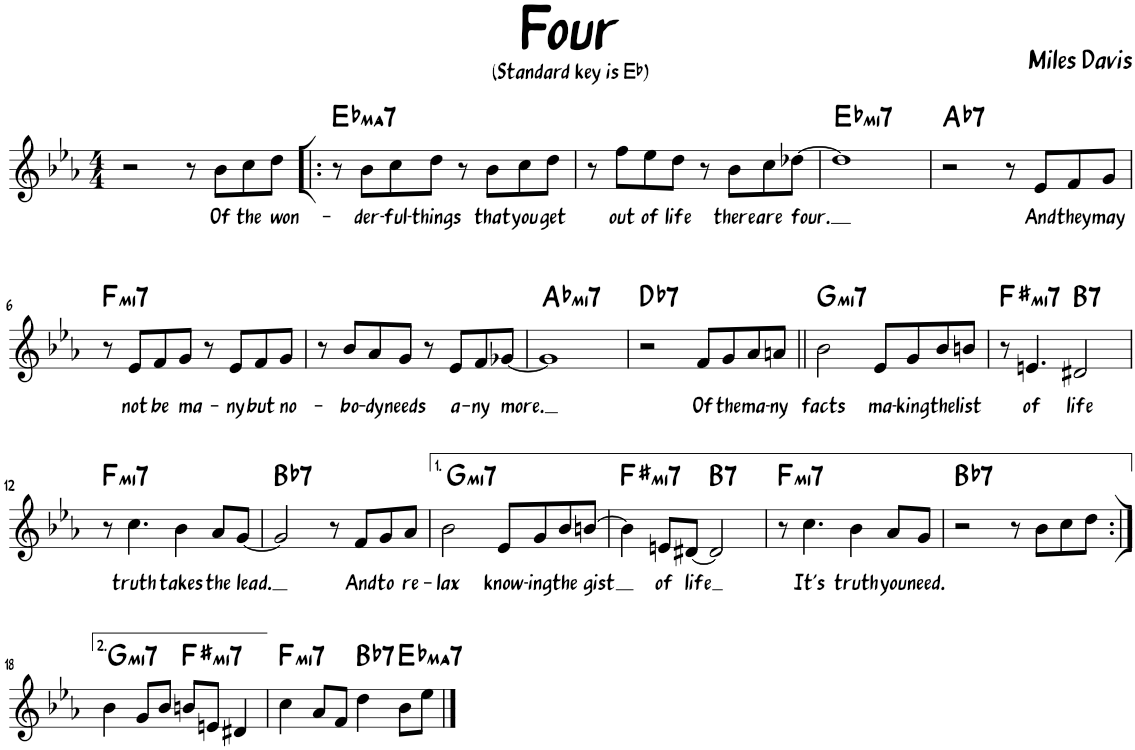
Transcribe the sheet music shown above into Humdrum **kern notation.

**kern	**text	**harte
*part1	*part1	*part1
*staff1	*staff1	*
*I"Piano	*	*
*I'Pno.	*	*
*clefG2	*	*
*k[b-e-a-]	*	*
*M4/4	*	*
=1	=1	=1
2r	.	.
8r	.	.
!	!LO:LY:b	!
8b-\L	Of	.
!	!LO:LY:b	!
8cc\	the	.
!	!LO:LY:b	!
8dd\J	won-	.
=2!|:	=2!|:	=2!|:
!	!	!LO:H:kt=ma7
8r	.	Eb:maj7
!	!LO:LY:b	!
8b-\L	-der-	.
!	!LO:LY:b	!
8cc\	-ful-	.
!	!LO:LY:b	!
8dd\J	-things	.
8r	.	.
!	!LO:LY:b	!
8b-\L	that	.
!	!LO:LY:b	!
8cc\	you	.
!	!LO:LY:b	!
8dd\J	get	.
=3	=3	=3
8r	.	.
!	!LO:LY:b	!
8ff\L	out	.
!	!LO:LY:b	!
8ee-\	of	.
!	!LO:LY:b	!
8dd\J	life	.
8r	.	.
!	!LO:LY:b	!
8b-\L	there	.
!	!LO:LY:b	!
8cc\	are	.
!	!LO:LY:b	!
[8dd-X\J	four.	.
=4	=4	=4
!	!	!LO:H:kt=mi7
1dd-]	.	Eb:min7
=5	=5	=5
!	!	!LO:H:kt=7
2r	.	Ab:7
8r	.	.
!	!LO:LY:b	!
8e-/L	And	.
!	!LO:LY:b	!
8f/	they	.
!	!LO:LY:b	!
8g/J	may	.
!!LO:LB:g=z
=6	=6	=6
!	!	!LO:H:kt=mi7
8r	.	F:min7
!	!LO:LY:b	!
8e-/L	not	.
!	!LO:LY:b	!
8f/	be	.
!	!LO:LY:b	!
8g/J	ma-	.
8r	.	.
!	!LO:LY:b	!
8e-/L	-ny	.
!	!LO:LY:b	!
8f/	but	.
!	!LO:LY:b	!
8g/J	no-	.
=7	=7	=7
8r	.	.
!	!LO:LY:b	!
8b-/L	-bo-	.
!	!LO:LY:b	!
8a-/	-dy	.
!	!LO:LY:b	!
8g/J	needs	.
8r	.	.
!	!LO:LY:b	!
8e-/L	a-	.
!	!LO:LY:b	!
8f/	-ny	.
!	!LO:LY:b	!
[8g-X/J	more.	.
=8	=8	=8
!	!	!LO:H:kt=mi7
1g-]	.	Ab:min7
=9	=9	=9
!	!	!LO:H:kt=7
2r	.	Db:7
!	!LO:LY:b	!
8f/L	Of	.
!	!LO:LY:b	!
8g/	the	.
!	!LO:LY:b	!
8a-/	ma-	.
!	!LO:LY:b	!
8an/J	-ny	.
=10||	=10||	=10||
!	!LO:LY:b	!LO:H:kt=mi7
2b-\	facts	G:min7
!	!LO:LY:b	!
8e-/L	ma-	.
!	!LO:LY:b	!
8g/	-king	.
!	!LO:LY:b	!
8b-/	the	.
!	!LO:LY:b	!
8bn/J	list	.
=11	=11	=11
!	!	!LO:H:kt=mi7
8r	.	F#:min7
!	!LO:LY:b	!
4.en/	of	.
!	!LO:LY:b	!LO:H:kt=7
2d#X/	life	B:7
!!LO:LB:g=z
=12	=12	=12
!	!	!LO:H:kt=mi7
8r	.	F:min7
!	!LO:LY:b	!
4.cc\	truth	.
!	!LO:LY:b	!
4b-\	takes	.
!	!LO:LY:b	!
8a-/L	the	.
!	!LO:LY:b	!
[8g/J	lead.	.
=13	=13	=13
!	!	!LO:H:kt=7
2g/]	.	Bb:7
8r	.	.
!	!LO:LY:b	!
8f/L	And	.
!	!LO:LY:b	!
8g/	to	.
!	!LO:LY:b	!
8a-/J	re-	.
=14	=14	=14
!	!LO:LY:b	!LO:H:kt=mi7
2b-\	-lax	G:min7
!	!LO:LY:b	!
8e-/L	know-	.
!	!LO:LY:b	!
8g/	-ing	.
!	!LO:LY:b	!
8b-/	the	.
!	!LO:LY:b	!
[8bn/J	gist	.
=15	=15	=15
!	!	!LO:H:kt=mi7
4b\]	.	F#:min7
!	!LO:LY:b	!
8en/L	of	.
!	!LO:LY:b	!
[8d#X/J	life	.
!	!	!LO:H:kt=7
2d#/]	.	B:7
=16	=16	=16
!	!	!LO:H:kt=mi7
8r	.	F:min7
!	!LO:LY:b	!
4.cc\	It's	.
!	!LO:LY:b	!
4b-\	truth	.
!	!LO:LY:b	!
8a-/L	you	.
!	!LO:LY:b	!
8g/J	need.	.
=17	=17	=17
!	!	!LO:H:kt=7
2r	.	Bb:7
8r	.	.
8b-\L	.	.
8cc\	.	.
8dd\J	.	.
!!LO:LB:g=z
=18:|!	=18:|!	=18:|!
!	!	!LO:H:kt=mi7
4b-\	.	G:min7
8g/L	.	.
8b-/J	.	.
!	!	!LO:H:kt=mi7
8bn/L	.	F#:min7
8en/J	.	.
4d#X/	.	.
=19	=19	=19
!	!	!LO:H:kt=mi7
4cc\	.	F:min7
8a-/L	.	.
8f/J	.	.
!	!	!LO:H:kt=7
4dd\	.	Bb:7
!	!	!LO:H:kt=ma7
8b-\L	.	Eb:maj7
8ee-\J	.	.
==	==	==
*-	*-	*-
